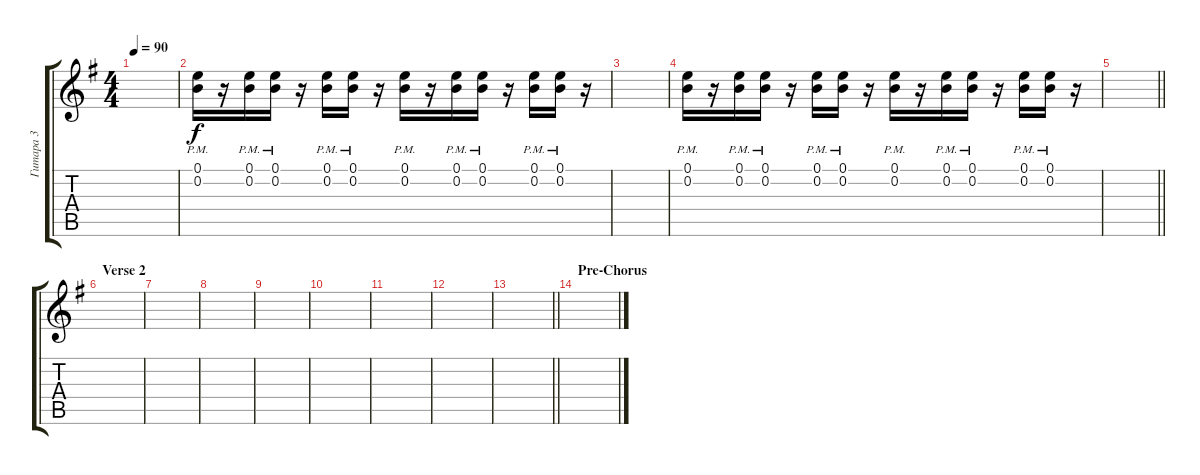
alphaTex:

\track ("Гитара 3" "Гитара 3") {instrument distortionguitar}
\staff {score tabs}
\tuning (E4 B3 G3 D3 A2 D2) {hide}
\ts (4 4)
\tempo 90
\clef g2
\ks eminor
|
(0.1{pm} 0.2{pm}).16 r.16 (0.1{pm} 0.2{pm}).16 (0.1{pm} 0.2{pm}).16 r.16 (0.1{pm} 0.2{pm}).16 (0.1{pm} 0.2{pm}).16 r.16 (0.1{pm} 0.2{pm}).16 r.16 (0.1{pm} 0.2{pm}).16 (0.1{pm} 0.2{pm}).16 r.16 (0.1{pm} 0.2{pm}).16 (0.1{pm} 0.2{pm}).16 r.16 |
|
(0.1{pm} 0.2{pm}).16 r.16 (0.1{pm} 0.2{pm}).16 (0.1{pm} 0.2{pm}).16 r.16 (0.1{pm} 0.2{pm}).16 (0.1{pm} 0.2{pm}).16 r.16 (0.1{pm} 0.2{pm}).16 r.16 (0.1{pm} 0.2{pm}).16 (0.1{pm} 0.2{pm}).16 r.16 (0.1{pm} 0.2{pm}).16 (0.1{pm} 0.2{pm}).16 r.16 |
\barLineRight lightlight
|
\section ("" "Verse 2")
|
|
|
|
|
|
|
\barLineRight lightlight
|
\section ("" "Pre-Chorus")
